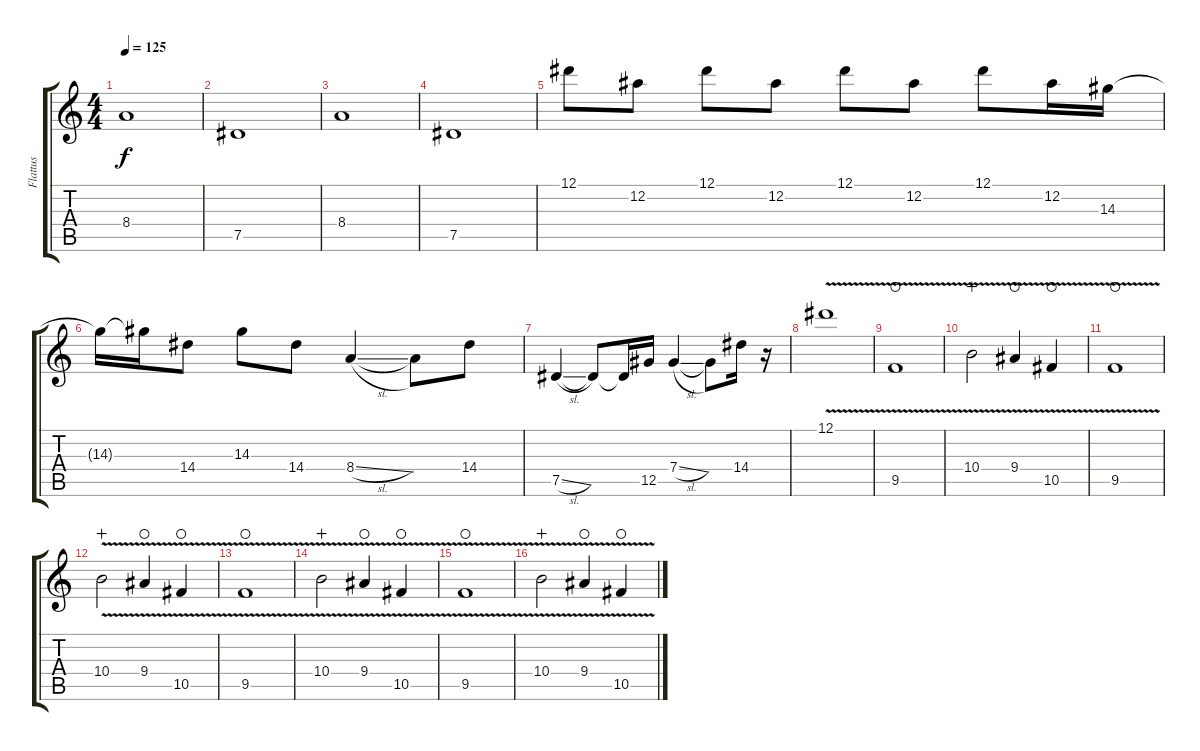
\track ("Flattus" "Flattus") {instrument distortionguitar}
\staff {score tabs}
\tuning (Eb4 Bb3 Gb3 Db3 Ab2 Eb2) {hide}
\ts (4 4)
\tempo 125
\clef g2
\ks c
8.4.1{dy f} |
7.5.1 |
8.4.1 |
7.5.1 |
12.1.8 12.2.8 12.1.8 12.2.8 12.1.8 12.2.8 12.1.8 12.2.16 14.3.16 |
14.3{t}.16 14.3{t}.16 14.4.8 14.3.8 14.4.8 8.4{sl}.4 8.4{t}.8 14.4.8 |
7.5{sl}.4 7.5{t}.8 7.5{t}.16 12.5.16 7.4{sl}.4 7.4{t}.8 14.4.16 r.16 |
12.1{v}.1 |
9.5{v}.1{waho} |
10.4{v}.2{wahc} 9.4{v}.4{waho} 10.5{v}.4{waho} |
9.5{v}.1{waho} |
10.4{v}.2{wahc} 9.4{v}.4{waho} 10.5{v}.4{waho} |
9.5{v}.1{waho} |
10.4{v}.2{wahc} 9.4{v}.4{waho} 10.5{v}.4{waho} |
9.5{v}.1{waho} |
10.4{v}.2{wahc} 9.4{v}.4{waho} 10.5{v}.4{waho}
